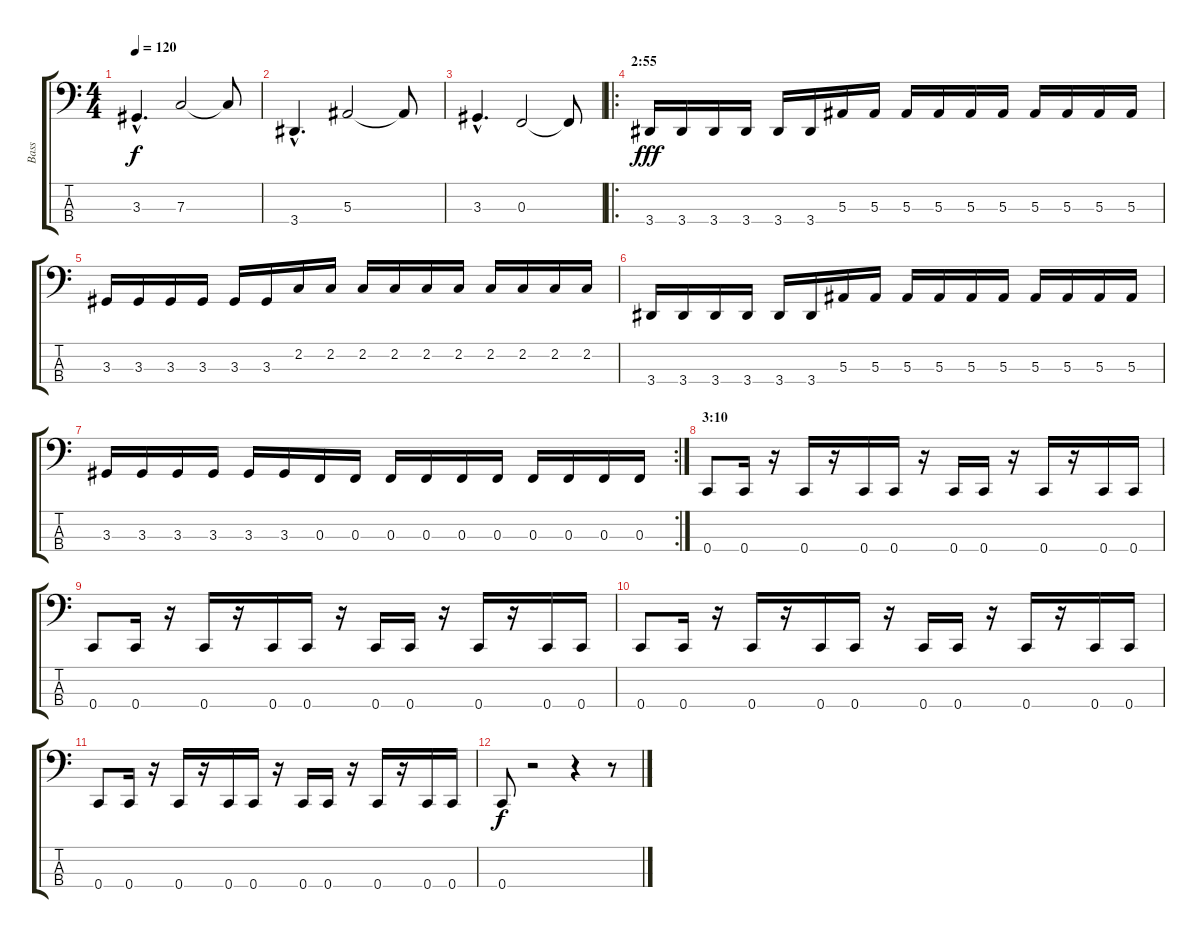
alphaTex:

\track ("Bass" "Bass") {instrument electricbasspick}
\staff {score tabs}
\tuning (Eb2 Bb1 F1 C1) {hide}
\ts (4 4)
\tempo 120
\clef f4
\ks c
3.3{hac}.4{d dy f} 7.3.2 7.3{t}.8 |
3.4{hac}.4{d} 5.3.2 5.3{t}.8 |
3.3{hac}.4{d} 0.3.2 0.3{t}.8 |
\ro
\section ("" "2:55")
3.4.16{dy fff} 3.4.16 3.4.16 3.4.16 3.4.16 3.4.16 5.3.16 5.3.16 5.3.16 5.3.16 5.3.16 5.3.16 5.3.16 5.3.16 5.3.16 5.3.16 |
3.3.16 3.3.16 3.3.16 3.3.16 3.3.16 3.3.16 2.2.16 2.2.16 2.2.16 2.2.16 2.2.16 2.2.16 2.2.16 2.2.16 2.2.16 2.2.16 |
3.4.16 3.4.16 3.4.16 3.4.16 3.4.16 3.4.16 5.3.16 5.3.16 5.3.16 5.3.16 5.3.16 5.3.16 5.3.16 5.3.16 5.3.16 5.3.16 |
\rc 2
3.3.16 3.3.16 3.3.16 3.3.16 3.3.16 3.3.16 0.3.16 0.3.16 0.3.16 0.3.16 0.3.16 0.3.16 0.3.16 0.3.16 0.3.16 0.3.16 |
\section ("" "3:10")
0.4.8 0.4.16 r.16 0.4.16 r.16 0.4.16 0.4.16 r.16 0.4.16 0.4.16 r.16 0.4.16 r.16 0.4.16 0.4.16 |
0.4.8 0.4.16 r.16 0.4.16 r.16 0.4.16 0.4.16 r.16 0.4.16 0.4.16 r.16 0.4.16 r.16 0.4.16 0.4.16 |
0.4.8 0.4.16 r.16 0.4.16 r.16 0.4.16 0.4.16 r.16 0.4.16 0.4.16 r.16 0.4.16 r.16 0.4.16 0.4.16 |
0.4.8 0.4.16 r.16 0.4.16 r.16 0.4.16 0.4.16 r.16 0.4.16 0.4.16 r.16 0.4.16 r.16 0.4.16 0.4.16 |
0.4.8{dy f} r.2 r.4 r.8
